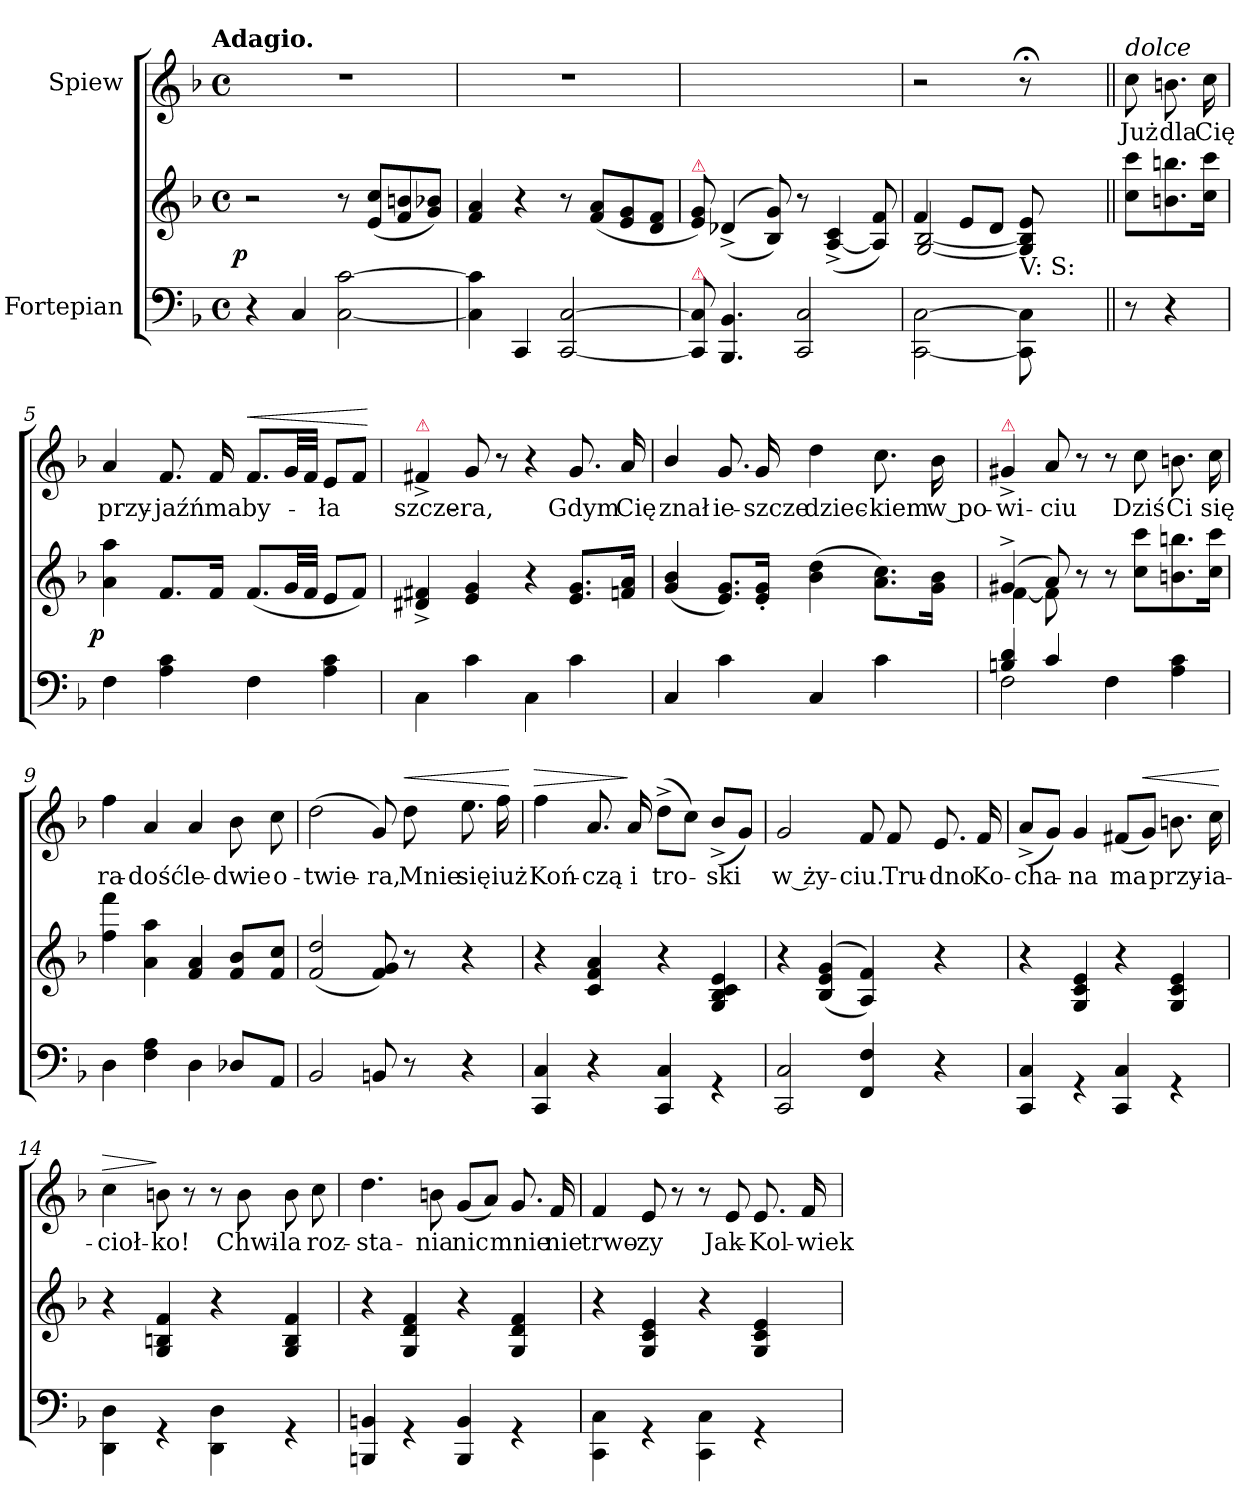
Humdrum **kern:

**kern	**kern	**dynam	**kern	**text	**dynam
*part2	*part2	*part2	*part1	*part1	*part1
*staff3	*staff2	*staff2/3	*staff1	*staff1	*staff1
*I"Fortepian	*	*	*I"Spiew	*	*
*clefF4	*clefG2	*	*clefG2	*	*
*k[b-]	*k[b-]	*	*k[b-]	*	*
!!LO:TX:omd:t=Adagio.
*M4/4	*M4/4	*	*M4/4	*	*
*met(c)	*met(c)	*	*met(c)	*	*
=1	=1	=1	=1	=1	=1
!	!	!LO:DY:rj	!	!	!
4r	2r	p	1r	.	.
4C/	.	.	.	.	.
[2C\ [2c\	8r	.	.	.	.
.	(8e/ 8cc/L	.	.	.	.
.	8f/ 8bn/	.	.	.	.
.	8g/ 8b-X/J)	.	.	.	.
=2	=2	=2	=2	=2	=2
4C]\ 4c]\	4f/ 4a/	.	1r	.	.
4CC/	4r	.	.	.	.
[2CC/ [2C/	8r	.	.	.	.
.	(8f/ 8a/L	.	.	.	.
.	8e/ 8g/	.	.	.	.
.	8d/ 8f/J	.	.	.	.
=3	=3	=3	=3	=3	=3
!	!LO:TX:a:color=crimson:t=⚠	!	!	!	!
!LO:TX:a:color=crimson:t=⚠	!	!	!	!	!
8CC]/ 8C]/	8e/ 8g/)	.	1ryy	.	.
4.BBB-/ 4.BB-/	(<(>4d-X^>/	.	.	.	.
.	8B-/ 8g/))	.	.	.	.
2CC/ 2C/	8r	.	.	.	.
.	(>[4A^>/ 4c^>/	.	.	.	.
.	8A]/ 8f/)	.	.	.	.
=4	=4	=4	=4	=4	=4
*	*^	*	*	*	*
[2CC\ [2C\	4f/	[2G/ [2B-/	.	2r	.	.
.	8e/L	.	.	.	.	.
.	8d/J	.	.	.	.	.
!	!LO:TX:b:t=V&colon; S&colon;	!	!	!	!	!
8CC]\ 8C]\	8G]/ 8B-]/ 8e/	2ryy	.	8r;<	.	.
4.ryy	4.ryy	.	.	4.ryy	.	.
*	*v	*v	*	*	*	*
=||	=||	=||	=||	=||	=||
!	!	!	!LO:TX:a:i:t=dolce	!	!
8r	8cc\ 8ccc\L	.	8cc\	Już	.
4r	8.bn\ 8.bbn\	.	8.bn\	dla	.
.	16cc\ 16ccc\Jk	.	16cc\	Cię	.
=5	=5	=5	=5	=5	=5
!	!	!LO:DY:rj	!	!	!
4F\	4a\ 4aa\	p	4a/	przy-	.
4A\ 4c\	8.f/L	.	8.f/	-jaźń	.
.	16f/Jk	.	16f/	ma	.
!	!	!	!	!	!LO:HP:a
4F\	(8.f/L	.	8.f/L	by-	<
.	32g/LL	.	32g/LL	.	.
.	32f/JJJ	.	32f/JJJ	.	.
4A\ 4c\	8e/L	.	8e/L	ła	.
.	8f/J)	.	8f/J	.	.
.	.	.	.	.	[
=6	=6	=6	=6	=6	=6
!	!	!	!LO:TX:a:color=crimson:t=⚠	!	!
4C\	4d#X^>/ 4f#X^>/	.	4f#X^>/	szcze-	.
4c\	4e/ 4g/	.	8g/	-ra,	.
.	.	.	8r	.	.
4C\	4r	.	4r	.	.
4c\	8.e/ 8.g/L	.	8.g/	Gdym	.
.	16fn/ 16a/Jk	.	16a/	Cię	.
=7	=7	=7	=7	=7	=7
4C/	(4g/ 4b-/	.	4b-/	znał	.
4c\	8.e/ 8.g/L)	.	8.g/	ie-	.
.	16e'/ 16g'/Jk	.	16g/	-szcze	.
4C/	(4b-\ 4dd\	.	4dd\	dziec-	.
4c\	8.a\ 8.cc\L)	.	8.cc\	-kiem	.
.	16g\ 16b-\Jk	.	16b-\	w po-	.
=8	=8	=8	=8	=8	=8
*^	*^	*	*	*	*
!	!	!	!	!	!LO:TX:a:color=crimson:t=⚠	!	!
4Bn/ 4d/	2F\	(4g#X^/	[4f\	.	4g#X^>/	-wi-	.
4c/	.	8a/)	8f\]	.	8a/	-ciu	.
.	.	8r	8ryy	.	8r	.	.
4F\	2ryy	8r	2ryy	.	8r	.	.
.	.	8cc\ 8ccc\L	.	.	8cc\	Dziś	.
4A\ 4c\	.	8.bn\ 8.bbn\	.	.	8.bn\	Ci	.
.	.	16cc\ 16ccc\Jk	.	.	16cc\	się	.
*v	*v	*	*	*	*	*	*
*	*v	*v	*	*	*	*
=9	=9	=9	=9	=9	=9
4D\	4ff\ 4fff\	.	4ff\	ra-	.
4F\ 4A\	4a\ 4aa\	.	4a/	-dość	.
4D\	4f/ 4a/	.	4a/	le-	.
8D-X/L	8f/ 8b-/L	.	8b-\	-dwie	.
8AA/J	8f/ 8cc/J	.	8cc\	o-	.
=10	=10	=10	=10	=10	=10
2BB-/	(>2f/ 2dd/	.	(2dd\	-twie-	.
8BBn/	8f/ 8g/)	.	8g/)	-ra,	.
!	!	!	!	!	!LO:HP:a
8r	8r	.	8dd\	Mnie	<
4r	4r	.	8.ee\	się	.
.	.	.	16ff\	iuż	.
.	.	.	.	.	[
=11	=11	=11	=11	=11	=11
!	!	!	!	!	!LO:HP:a
4CC/ 4C/	4r	.	4ff\	Koń-	>
4r	4c/ 4f/ 4a/	.	8.a/	-czą	.
.	.	.	16a/	i	]
4CC/ 4C/	4r	.	(8dd^\L	tro-	.
.	.	.	8cc\J)	.	.
4rGG	4G/ 4B-/ 4c/ 4e/	.	(8b-^>/L	-ski	.
.	.	.	8g/J)	.	.
=12	=12	=12	=12	=12	=12
2CC/ 2C/	4r	.	2g/	w ży-	.
.	(<(>4B-/ 4e/ 4g/	.	.	.	.
4FF/ 4F/	4A/ 4f/))	.	8f/	-ciu.	.
.	.	.	8f/	Tru-	.
4r	4r	.	8.e/	-dno	.
.	.	.	16f/	Ko-	.
=13	=13	=13	=13	=13	=13
4CC/ 4C/	4r	.	(8a^>/L	-cha-	.
.	.	.	8g/J)	.	.
4rGG	4G/ 4c/ 4e/	.	4g/	-na	.
4CC/ 4C/	4r	.	(8f#X/L	ma	.
!	!	!	!	!	!LO:HP:a
.	.	.	8g/J)	.	<
4rGG	4G/ 4c/ 4e/	.	8.bn\	przy-	.
.	.	.	16cc\	-ia-	.
.	.	.	.	.	[
=14	=14	=14	=14	=14	=14
!	!	!	!	!	!LO:HP:a
4DD\ 4D\	4r	.	4cc\	-cioł-	>
4rGG	4G/ 4Bn/ 4f/	.	8bn\	-ko!	]
.	.	.	8r	.	.
4DD\ 4D\	4r	.	8r	.	.
.	.	.	8b\	Chwi-	.
4rGG	4G/ 4B/ 4f/	.	8b\	-la	.
.	.	.	8cc\	roz-	.
=15	=15	=15	=15	=15	=15
4BBBn/ 4BBn/	4r	.	4.dd\	-sta-	.
4rGG	4G/ 4d/ 4f/	.	.	.	.
.	.	.	8bn\	-nia	.
4BBB/ 4BB/	4r	.	(8g/L	nic	.
.	.	.	8a/J)	.	.
4rGG	4G/ 4d/ 4f/	.	8.g/	mnie	.
.	.	.	16f/	nie	.
=16	=16	=16	=16	=16	=16
4CC\ 4C\	4r	.	4f/	trwo-	.
4rGG	4G/ 4c/ 4e/	.	8e/	-zy	.
.	.	.	8r	.	.
4CC\ 4C\	4r	.	8r	.	.
.	.	.	8e/	Jak-	.
4rGG	4G/ 4c/ 4e/	.	8.e/	-Kol-	.
.	.	.	16f/	-wiek	.
=	=	=	=	=	=
*-	*-	*-	*-	*-	*-
